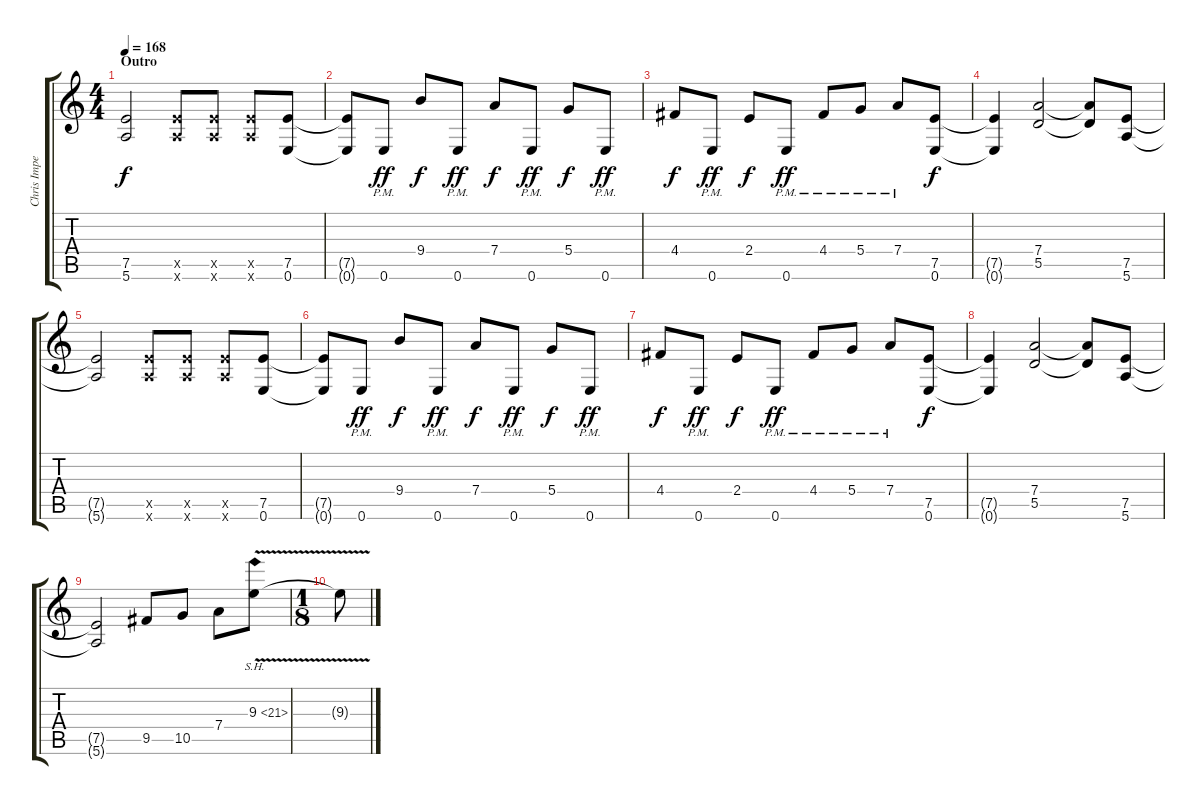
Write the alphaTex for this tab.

\track ("Chris Impellitteri" "Chris Impe") {instrument overdrivenguitar}
\staff {score tabs}
\tuning (E4 B3 G3 D3 A2 E2) {hide}
\ts (4 4)
\section ("" "Outro")
\tempo 168
\clef g2
\ks c
(7.5{t} 5.6{t}).2{dy f} (7.5{x} 5.6{x}).8 (7.5{x} 5.6{x}).8 (7.5{x} 5.6{x}).8 (7.5 0.6).8 |
(7.5{t} 0.6{t}).8 0.6{pm}.8{dy ff} 9.4.8{dy f} 0.6{pm}.8{dy ff} 7.4.8{dy f} 0.6{pm}.8{dy ff} 5.4.8{dy f} 0.6{pm}.8{dy ff} |
4.4.8{dy f} 0.6{pm}.8{dy ff} 2.4.8{dy f} 0.6{pm}.8{dy ff} 4.4{pm}.8 5.4{pm}.8 7.4{pm}.8 (7.5 0.6).8{dy f} |
(7.5{t} 0.6{t}).4 (7.4 5.5).2 (7.4{t} 5.5{t}).8 (7.5 5.6).8 |
(7.5{t} 5.6{t}).2 (7.5{x} 5.6{x}).8 (7.5{x} 5.6{x}).8 (7.5{x} 5.6{x}).8 (7.5 0.6).8 |
(7.5{t} 0.6{t}).8 0.6{pm}.8{dy ff} 9.4.8{dy f} 0.6{pm}.8{dy ff} 7.4.8{dy f} 0.6{pm}.8{dy ff} 5.4.8{dy f} 0.6{pm}.8{dy ff} |
4.4.8{dy f} 0.6{pm}.8{dy ff} 2.4.8{dy f} 0.6{pm}.8{dy ff} 4.4{pm}.8 5.4{pm}.8 7.4{pm}.8 (7.5 0.6).8{dy f} |
(7.5{t} 0.6{t}).4 (7.4 5.5).2 (7.4{t} 5.5{t}).8 (7.5 5.6).8 |
(7.5{t} 5.6{t}).2 9.5.8 10.5.8 7.4.8 9.3{sh 12 v}.8 |
\ts (1 8)
9.3{t}.8
